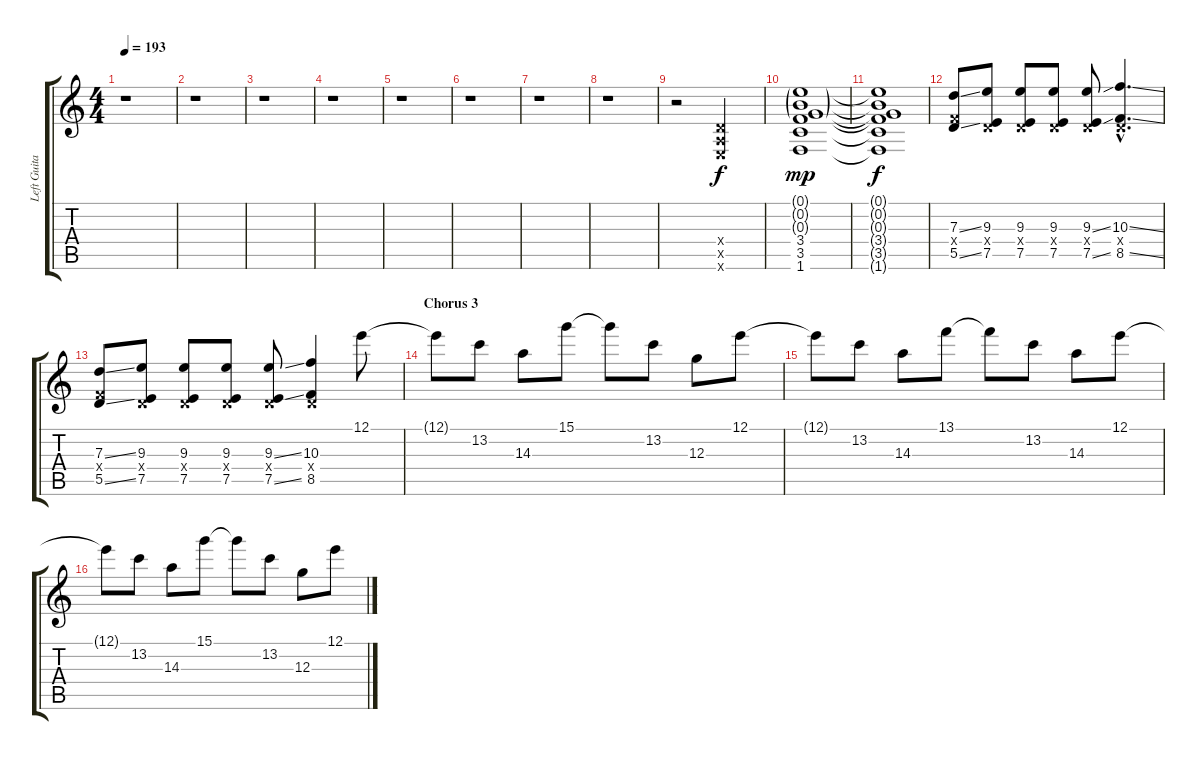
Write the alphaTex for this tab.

\track ("Left Guitar" "Left Guita") {instrument distortionguitar}
\staff {score tabs}
\tuning (E4 B3 G3 D3 A2 E2) {hide}
\ts (4 4)
\tempo 193
\clef g2
\ks c
r.1{dy f} |
r.1 |
r.1 |
r.1 |
r.1 |
r.1 |
r.1 |
r.1 |
r.2 (0.4{x} 0.5{x} 0.6{x}).2 |
(0.1{g} 0.2{g} 0.3{g} 3.4 3.5 1.6).1{dy mp} |
(0.1{t} 0.2{t} 0.3{t} 3.4{t} 3.5{t} 1.6{t}).1{dy f} |
(7.3{ss} 3.4{x} 5.5{ss}).8 (9.3 0.4{x} 7.5).8 (9.3 0.4{x} 7.5).8 (9.3 0.4{x} 7.5).8 (9.3{ss} 0.4{x} 7.5{ss}).8 (10.3{ss hac} 0.4{hac x} 8.5{ss hac}).4{d} |
(7.3{ss} 3.4{x} 5.5{ss}).8 (9.3 0.4{x} 7.5).8 (9.3 0.4{x} 7.5).8 (9.3 0.4{x} 7.5).8 (9.3{ss} 0.4{x} 7.5{ss}).8 (10.3 0.4{x} 8.5).4 12.1.8 |
\section ("" "Chorus 3")
12.1{t}.8 13.2.8 14.3.8 15.1.8 15.1{t}.8 13.2.8 12.3.8 12.1.8 |
12.1{t}.8 13.2.8 14.3.8 13.1.8 13.1{t}.8 13.2.8 14.3.8 12.1.8 |
12.1{t}.8 13.2.8 14.3.8 15.1.8 15.1{t}.8 13.2.8 12.3.8 12.1.8
